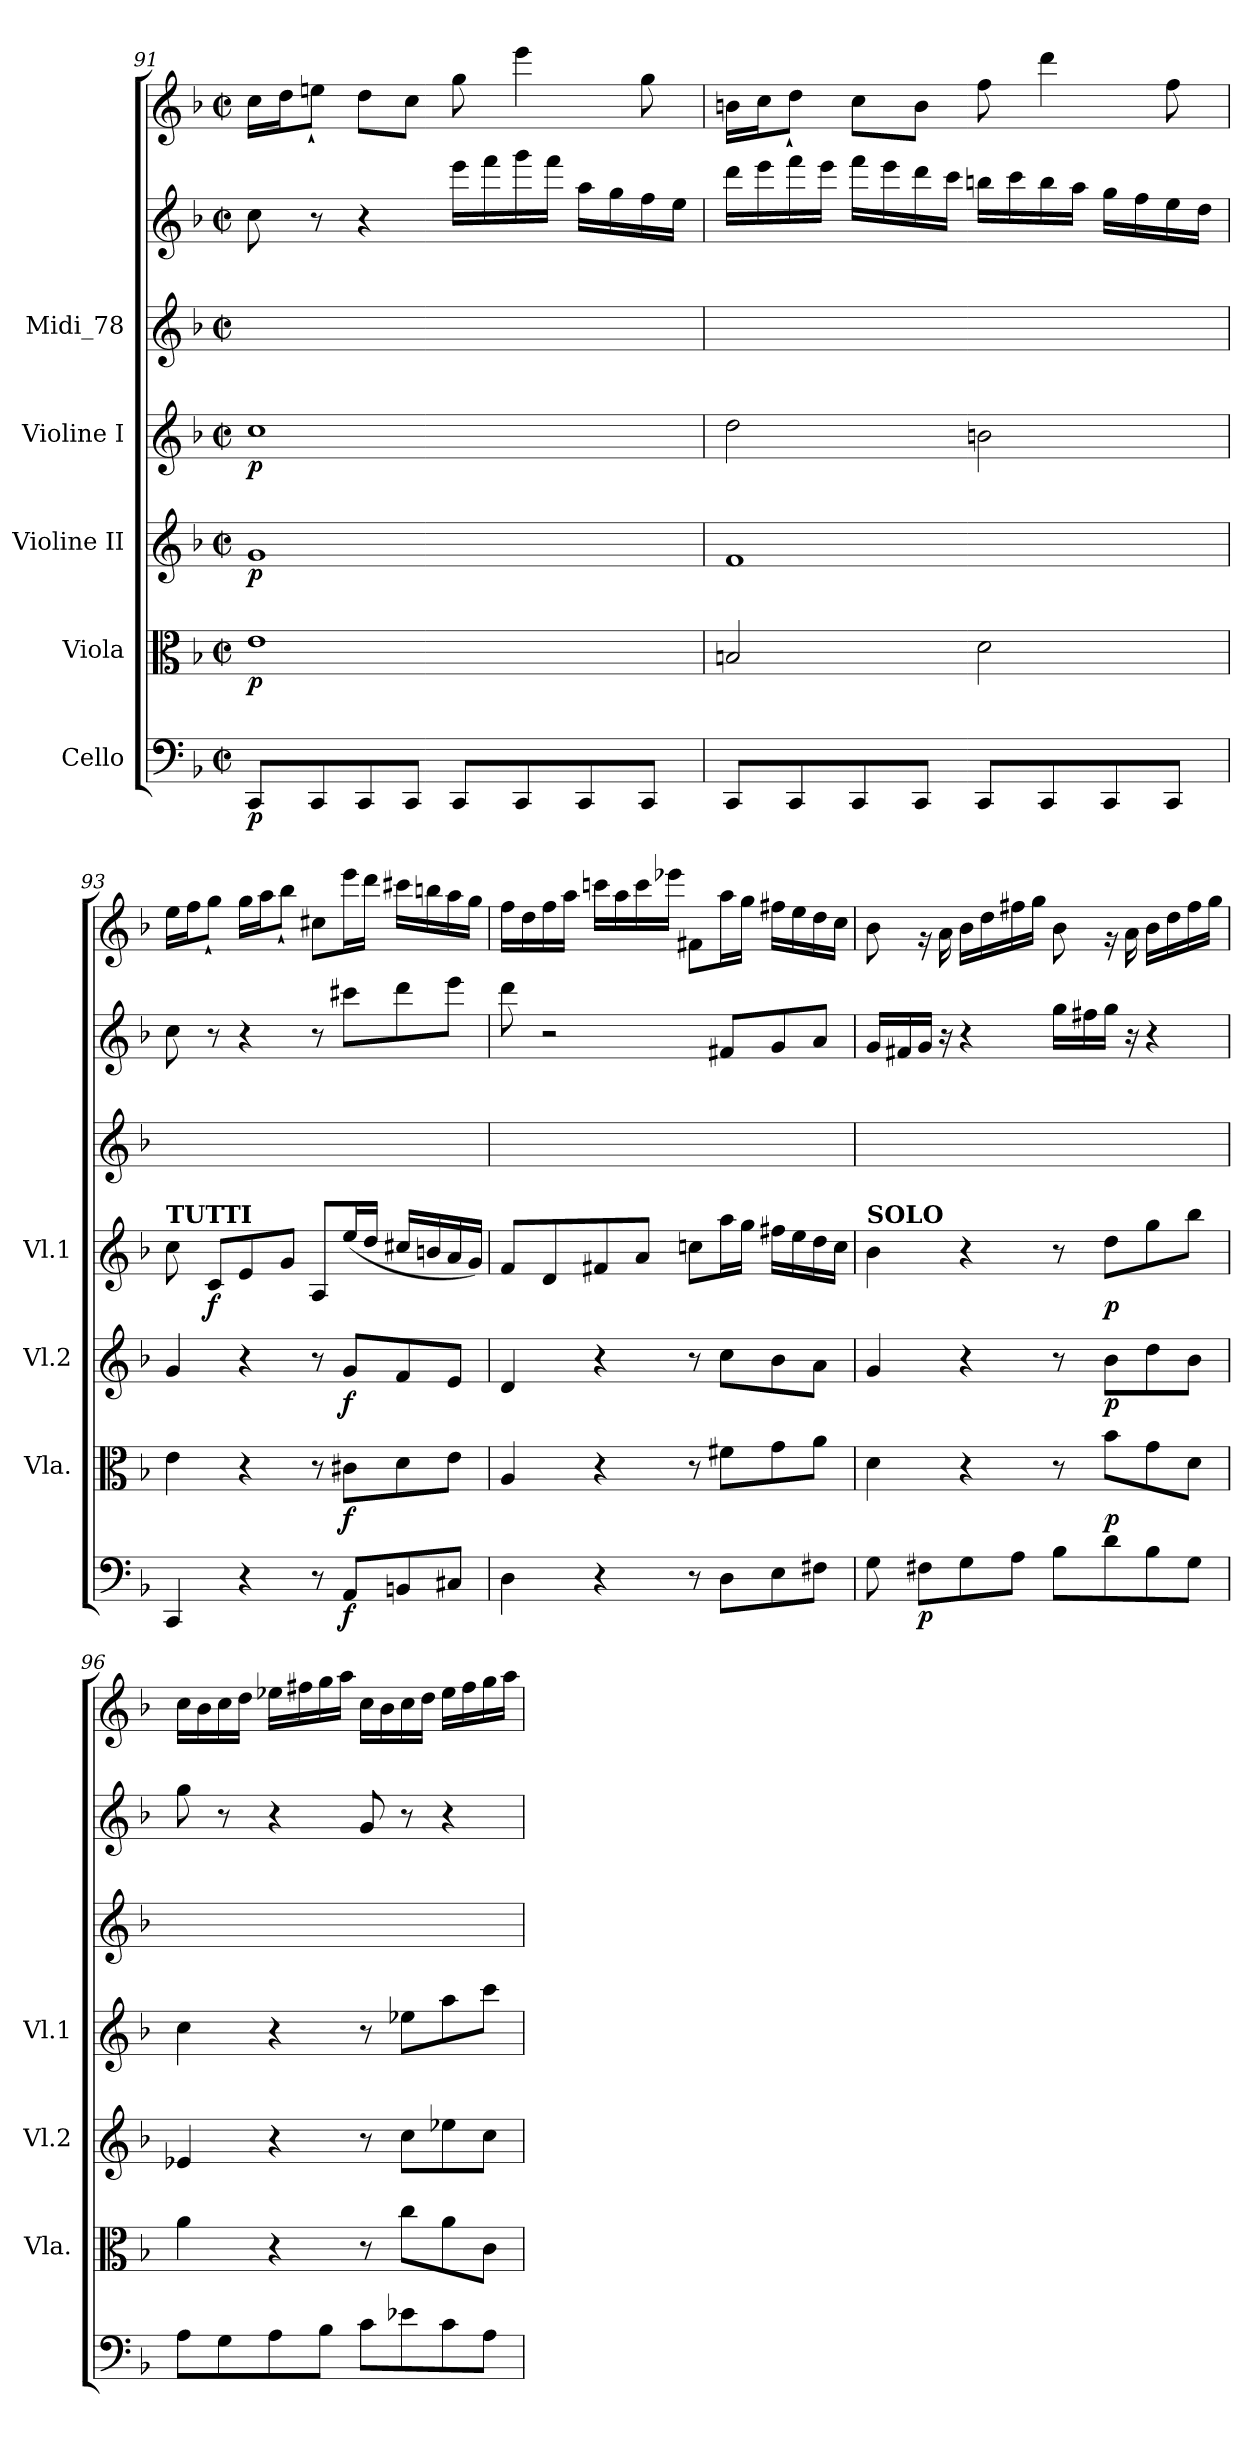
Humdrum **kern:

**kern	**dynam	**kern	**dynam	**kern	**dynam	**kern	**dynam	**kern	**kern	**kern
*part5	*part5	*part4	*part4	*part3	*part3	*part2	*part2	*part1	*part1	*part1
*staff7	*staff7	*staff6	*staff6	*staff5	*staff5	*staff4	*staff4	*staff3	*staff2	*staff1
*I"Cello	*	*I"Viola	*	*I"Violine II	*	*I"Violine I	*	*I"Midi_78	*	*
*	*	*I'Vla.	*	*I'Vl.2	*	*I'Vl.1	*	*	*	*
*clefF4	*	*clefC3	*	*clefG2	*	*clefG2	*	*clefG2	*clefG2	*clefG2
*k[b-]	*	*k[b-]	*	*k[b-]	*	*k[b-]	*	*k[b-]	*k[b-]	*k[b-]
*F:	*	*F:	*	*F:	*	*F:	*	*F:	*F:	*F:
*M2/2	*	*M2/2	*	*M2/2	*	*M2/2	*	*M2/2	*M2/2	*M2/2
*met(c|)	*	*met(c|)	*	*met(c|)	*	*met(c|)	*	*met(c|)	*met(c|)	*met(c|)
=91	=91	=91	=91	=91	=91	=91	=91	=91	=91	=91
*	*	*	*	*	*	*	*	*	*	*^
!	!LO:DY:b	!	!LO:DY:b	!	!LO:DY:b	!	!LO:DY:b	!	!	!	!
8CC/L	p	1e	p	1g	p	1cc	p	1ryy	8cc\	1ryy	16cc\LL
.	.	.	.	.	.	.	.	.	.	.	16dd\J
8CC/	.	.	.	.	.	.	.	.	8r	.	8eeni`\J
8CC/	.	.	.	.	.	.	.	.	4r	.	8dd\L
8CC/J	.	.	.	.	.	.	.	.	.	.	8cc\J
8CC/L	.	.	.	.	.	.	.	.	16eee\LL	.	8gg\
.	.	.	.	.	.	.	.	.	16fff\	.	.
8CC/	.	.	.	.	.	.	.	.	16ggg\	.	4eee\
.	.	.	.	.	.	.	.	.	16fff\JJ	.	.
8CC/	.	.	.	.	.	.	.	.	16aa\LL	.	.
.	.	.	.	.	.	.	.	.	16gg\	.	.
8CC/J	.	.	.	.	.	.	.	.	16ff\	.	8gg\
.	.	.	.	.	.	.	.	.	16ee\JJ	.	.
=92	=92	=92	=92	=92	=92	=92	=92	=92	=92	=92	=92
8CC/L	.	2Bn/	.	1f	.	2dd\	.	1ryy	16ddd\LL	1ryy	16bn\LL
.	.	.	.	.	.	.	.	.	16eee\	.	16cc\J
8CC/	.	.	.	.	.	.	.	.	16fff\	.	8dd`\J
.	.	.	.	.	.	.	.	.	16eee\JJ	.	.
8CC/	.	.	.	.	.	.	.	.	16fff\LL	.	8cc\L
.	.	.	.	.	.	.	.	.	16eee\	.	.
8CC/J	.	.	.	.	.	.	.	.	16ddd\	.	8b\J
.	.	.	.	.	.	.	.	.	16ccc\JJ	.	.
8CC/L	.	2d\	.	.	.	2bn\	.	.	16bbn\LL	.	8ff\
.	.	.	.	.	.	.	.	.	16ccc\	.	.
8CC/	.	.	.	.	.	.	.	.	16bb\	.	4ddd\
.	.	.	.	.	.	.	.	.	16aa\JJ	.	.
8CC/	.	.	.	.	.	.	.	.	16gg\LL	.	.
.	.	.	.	.	.	.	.	.	16ff\	.	.
8CC/J	.	.	.	.	.	.	.	.	16ee\	.	8ff\
.	.	.	.	.	.	.	.	.	16dd\JJ	.	.
!!LO:LB:g=z	!!
=93	=93	=93	=93	=93	=93	=93	=93	=93	=93	=93	=93
!	!	!	!	!	!	!LO:TX:a:B:t=TUTTI	!	!	!	!	!
4CC/	.	4e\	.	4g/	.	8cc\	.	1ryy	8cc\	1ryy	16ee\LL
.	.	.	.	.	.	.	.	.	.	.	16ff\J
!	!	!	!	!	!	!	!LO:DY:b	!	!	!	!
.	.	.	.	.	.	8c/L	f	.	8r	.	8gg`\J
4r	.	4r	.	4r	.	8e/	.	.	4r	.	16gg\LL
.	.	.	.	.	.	.	.	.	.	.	16aa\J
.	.	.	.	.	.	8g/J	.	.	.	.	8bb-i`\J
8r	.	8r	.	8r	.	8A/L	.	.	8r	.	8cc#X\L
!	!LO:DY:b	!	!LO:DY:b	!	!LO:DY:b	!	!	!	!	!	!
8AA/L	f	8c#X\L	f	8g/L	f	(16ee/L	.	.	8ccc#X\L	.	16eee\L
.	.	.	.	.	.	16dd/JJ	.	.	.	.	16ddd\JJ
8BBn/	.	8d\	.	8f/	.	16cc#X/LL	.	.	8ddd\	.	16ccc#X\LL
.	.	.	.	.	.	16bn/	.	.	.	.	16bbn\
8C#X/J	.	8e\J	.	8e/J	.	16a/	.	.	8eee\J	.	16aa\
.	.	.	.	.	.	16g/JJ)	.	.	.	.	16gg\JJ
=94	=94	=94	=94	=94	=94	=94	=94	=94	=94	=94	=94
4D\	.	4A/	.	4d/	.	8f/L	.	1ryy	8ddd\	1ryy	16ff\LL
.	.	.	.	.	.	.	.	.	.	.	16dd\
.	.	.	.	.	.	8d/	.	.	2r	.	16ff\
.	.	.	.	.	.	.	.	.	.	.	16aa\JJ
4r	.	4r	.	4r	.	8f#X/	.	.	.	.	16cccni\LL
.	.	.	.	.	.	.	.	.	.	.	16aa\
.	.	.	.	.	.	8a/J	.	.	.	.	16ccc\
.	.	.	.	.	.	.	.	.	.	.	16eee-X\JJ
8r	.	8r	.	8r	.	8ccni\L	.	.	.	.	8f#X\L
8D\L	.	8f#X\L	.	8cc\L	.	16aa\L	.	.	8f#X/L	.	16aa\L
.	.	.	.	.	.	16gg\JJ	.	.	.	.	16gg\JJ
8E\	.	8g\	.	8b-\	.	16ff#X\LL	.	.	8g/	.	16ff#X\LL
.	.	.	.	.	.	16ee\	.	.	.	.	16ee\
8F#X\J	.	8a\J	.	8a\J	.	16dd\	.	.	8a/J	.	16dd\
.	.	.	.	.	.	16cc\JJ	.	.	.	.	16cc\JJ
!!LO:PB:g=z	!!
=95	=95	=95	=95	=95	=95	=95	=95	=95	=95	=95	=95
!	!	!	!	!	!	!LO:TX:a:B:t=SOLO	!	!	!	!	!
8G\	.	4d\	.	4g/	.	4b-\	.	1ryy	16g/LL	1ryy	8b-\
.	.	.	.	.	.	.	.	.	16f#X/	.	.
!	!LO:DY:b	!	!	!	!	!	!	!	!	!	!
8F#X\L	p	.	.	.	.	.	.	.	16g/JJ	.	16r
.	.	.	.	.	.	.	.	.	16r	.	16a\
8G\	.	4r	.	4r	.	4r	.	.	4r	.	16b-\LL
.	.	.	.	.	.	.	.	.	.	.	16dd\
8A\J	.	.	.	.	.	.	.	.	.	.	16ff#X\
.	.	.	.	.	.	.	.	.	.	.	16gg\JJ
8B-\L	.	8r	.	8r	.	8r	.	.	16gg\LL	.	8b-\
.	.	.	.	.	.	.	.	.	16ff#X\	.	.
!	!	!	!LO:DY:b	!	!LO:DY:b	!	!LO:DY:b	!	!	!	!
8d\	.	8b-\L	p	8b-\L	p	8dd\L	p	.	16gg\JJ	.	16r
.	.	.	.	.	.	.	.	.	16r	.	16a\
8B-\	.	8g\	.	8dd\	.	8gg\	.	.	4r	.	16b-\LL
.	.	.	.	.	.	.	.	.	.	.	16dd\
8G\J	.	8d\J	.	8b-\J	.	8bb-\J	.	.	.	.	16ff#\
.	.	.	.	.	.	.	.	.	.	.	16gg\JJ
=96	=96	=96	=96	=96	=96	=96	=96	=96	=96	=96	=96
8A\L	.	4a\	.	4e-X/	.	4cc\	.	1ryy	8gg\	1ryy	16cc\LL
.	.	.	.	.	.	.	.	.	.	.	16b-\
8G\	.	.	.	.	.	.	.	.	8r	.	16cc\
.	.	.	.	.	.	.	.	.	.	.	16dd\JJ
8A\	.	4r	.	4r	.	4r	.	.	4r	.	16ee-X\LL
.	.	.	.	.	.	.	.	.	.	.	16ff#X\
8B-\J	.	.	.	.	.	.	.	.	.	.	16gg\
.	.	.	.	.	.	.	.	.	.	.	16aa\JJ
8c\L	.	8r	.	8r	.	8r	.	.	8g/	.	16cc\LL
.	.	.	.	.	.	.	.	.	.	.	16b-\
8e-X\	.	8cc\L	.	8cc\L	.	8ee-X\L	.	.	8r	.	16cc\
.	.	.	.	.	.	.	.	.	.	.	16dd\JJ
8c\	.	8a\	.	8ee-X\	.	8aa\	.	.	4r	.	16ee-i\LL
.	.	.	.	.	.	.	.	.	.	.	16ff#i\
8A\J	.	8c\J	.	8cc\J	.	8ccc\J	.	.	.	.	16gg\
.	.	.	.	.	.	.	.	.	.	.	16aa\JJ
*	*	*	*	*	*	*	*	*	*	*v	*v
=	=	=	=	=	=	=	=	=	=	=
*-	*-	*-	*-	*-	*-	*-	*-	*-	*-	*-
